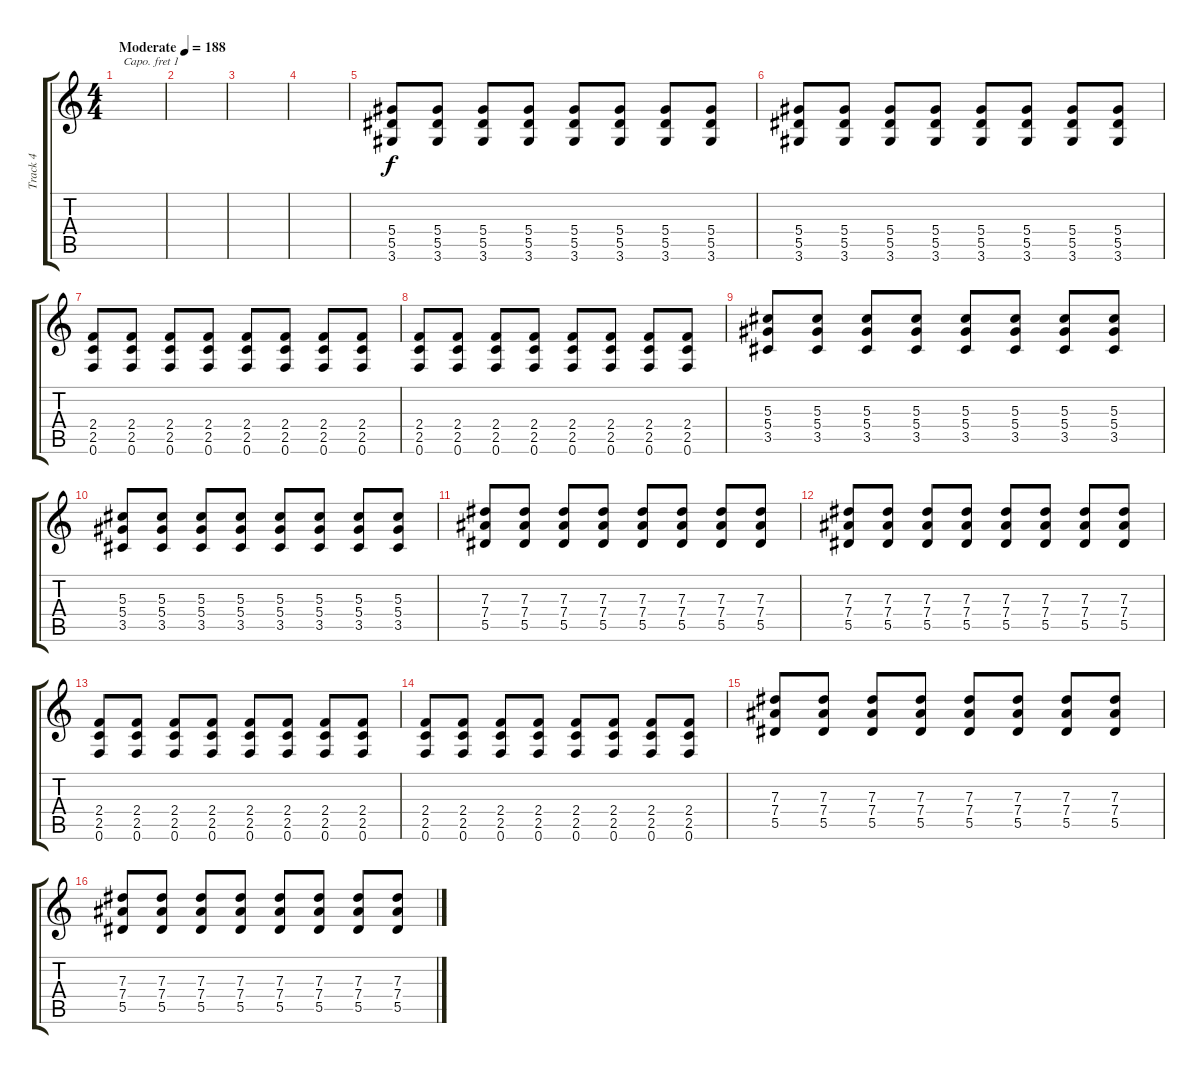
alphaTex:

\track ("Track 4" "Track 4") {instrument overdrivenguitar}
\staff {score tabs}
\capo 1
\tuning (E4 B3 G3 D3 A2 E2) {hide}
\ts (4 4)
\tempo (188 "Moderate")
\clef g2
\ks c
|
|
|
|
(5.4 5.5 3.6).8 (5.4 5.5 3.6).8 (5.4 5.5 3.6).8 (5.4 5.5 3.6).8 (5.4 5.5 3.6).8 (5.4 5.5 3.6).8 (5.4 5.5 3.6).8 (5.4 5.5 3.6).8 |
(5.4 5.5 3.6).8 (5.4 5.5 3.6).8 (5.4 5.5 3.6).8 (5.4 5.5 3.6).8 (5.4 5.5 3.6).8 (5.4 5.5 3.6).8 (5.4 5.5 3.6).8 (5.4 5.5 3.6).8 |
(2.4 2.5 0.6).8 (2.4 2.5 0.6).8 (2.4 2.5 0.6).8 (2.4 2.5 0.6).8 (2.4 2.5 0.6).8 (2.4 2.5 0.6).8 (2.4 2.5 0.6).8 (2.4 2.5 0.6).8 |
(2.4 2.5 0.6).8 (2.4 2.5 0.6).8 (2.4 2.5 0.6).8 (2.4 2.5 0.6).8 (2.4 2.5 0.6).8 (2.4 2.5 0.6).8 (2.4 2.5 0.6).8 (2.4 2.5 0.6).8 |
(5.3 5.4 3.5).8 (5.3 5.4 3.5).8 (5.3 5.4 3.5).8 (5.3 5.4 3.5).8 (5.3 5.4 3.5).8 (5.3 5.4 3.5).8 (5.3 5.4 3.5).8 (5.3 5.4 3.5).8 |
(5.3 5.4 3.5).8 (5.3 5.4 3.5).8 (5.3 5.4 3.5).8 (5.3 5.4 3.5).8 (5.3 5.4 3.5).8 (5.3 5.4 3.5).8 (5.3 5.4 3.5).8 (5.3 5.4 3.5).8 |
(7.3 7.4 5.5).8 (7.3 7.4 5.5).8 (7.3 7.4 5.5).8 (7.3 7.4 5.5).8 (7.3 7.4 5.5).8 (7.3 7.4 5.5).8 (7.3 7.4 5.5).8 (7.3 7.4 5.5).8 |
(7.3 7.4 5.5).8 (7.3 7.4 5.5).8 (7.3 7.4 5.5).8 (7.3 7.4 5.5).8 (7.3 7.4 5.5).8 (7.3 7.4 5.5).8 (7.3 7.4 5.5).8 (7.3 7.4 5.5).8 |
(2.4 2.5 0.6).8 (2.4 2.5 0.6).8 (2.4 2.5 0.6).8 (2.4 2.5 0.6).8 (2.4 2.5 0.6).8 (2.4 2.5 0.6).8 (2.4 2.5 0.6).8 (2.4 2.5 0.6).8 |
(2.4 2.5 0.6).8 (2.4 2.5 0.6).8 (2.4 2.5 0.6).8 (2.4 2.5 0.6).8 (2.4 2.5 0.6).8 (2.4 2.5 0.6).8 (2.4 2.5 0.6).8 (2.4 2.5 0.6).8 |
(7.3 7.4 5.5).8 (7.3 7.4 5.5).8 (7.3 7.4 5.5).8 (7.3 7.4 5.5).8 (7.3 7.4 5.5).8 (7.3 7.4 5.5).8 (7.3 7.4 5.5).8 (7.3 7.4 5.5).8 |
(7.3 7.4 5.5).8 (7.3 7.4 5.5).8 (7.3 7.4 5.5).8 (7.3 7.4 5.5).8 (7.3 7.4 5.5).8 (7.3 7.4 5.5).8 (7.3 7.4 5.5).8 (7.3 7.4 5.5).8
